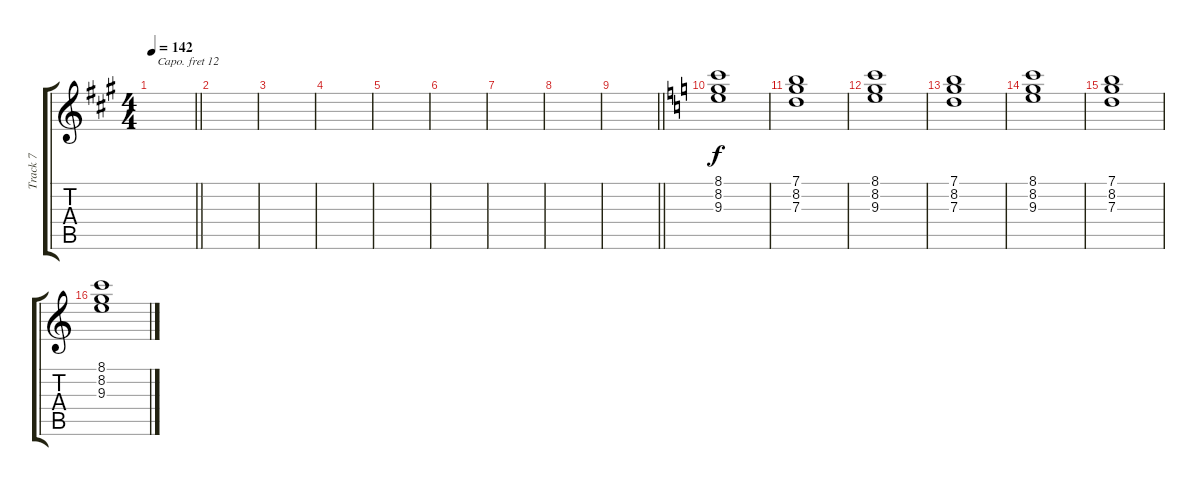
\track ("Track 7" "Track 7") {instrument drawbarorgan}
\staff {score tabs}
\capo 12
\tuning (E4 B3 G3 D3 A2 E2) {hide}
\ts (4 4)
\tempo 142
\clef g2
\barLineRight lightlight
\ks a
|
|
|
|
|
|
|
|
\barLineRight lightlight
|
\ks c
(8.1 8.2 9.3).1 |
(7.1 8.2 7.3).1 |
(8.1 8.2 9.3).1 |
(7.1 8.2 7.3).1 |
(8.1 8.2 9.3).1 |
(7.1 8.2 7.3).1 |
(8.1 8.2 9.3).1
